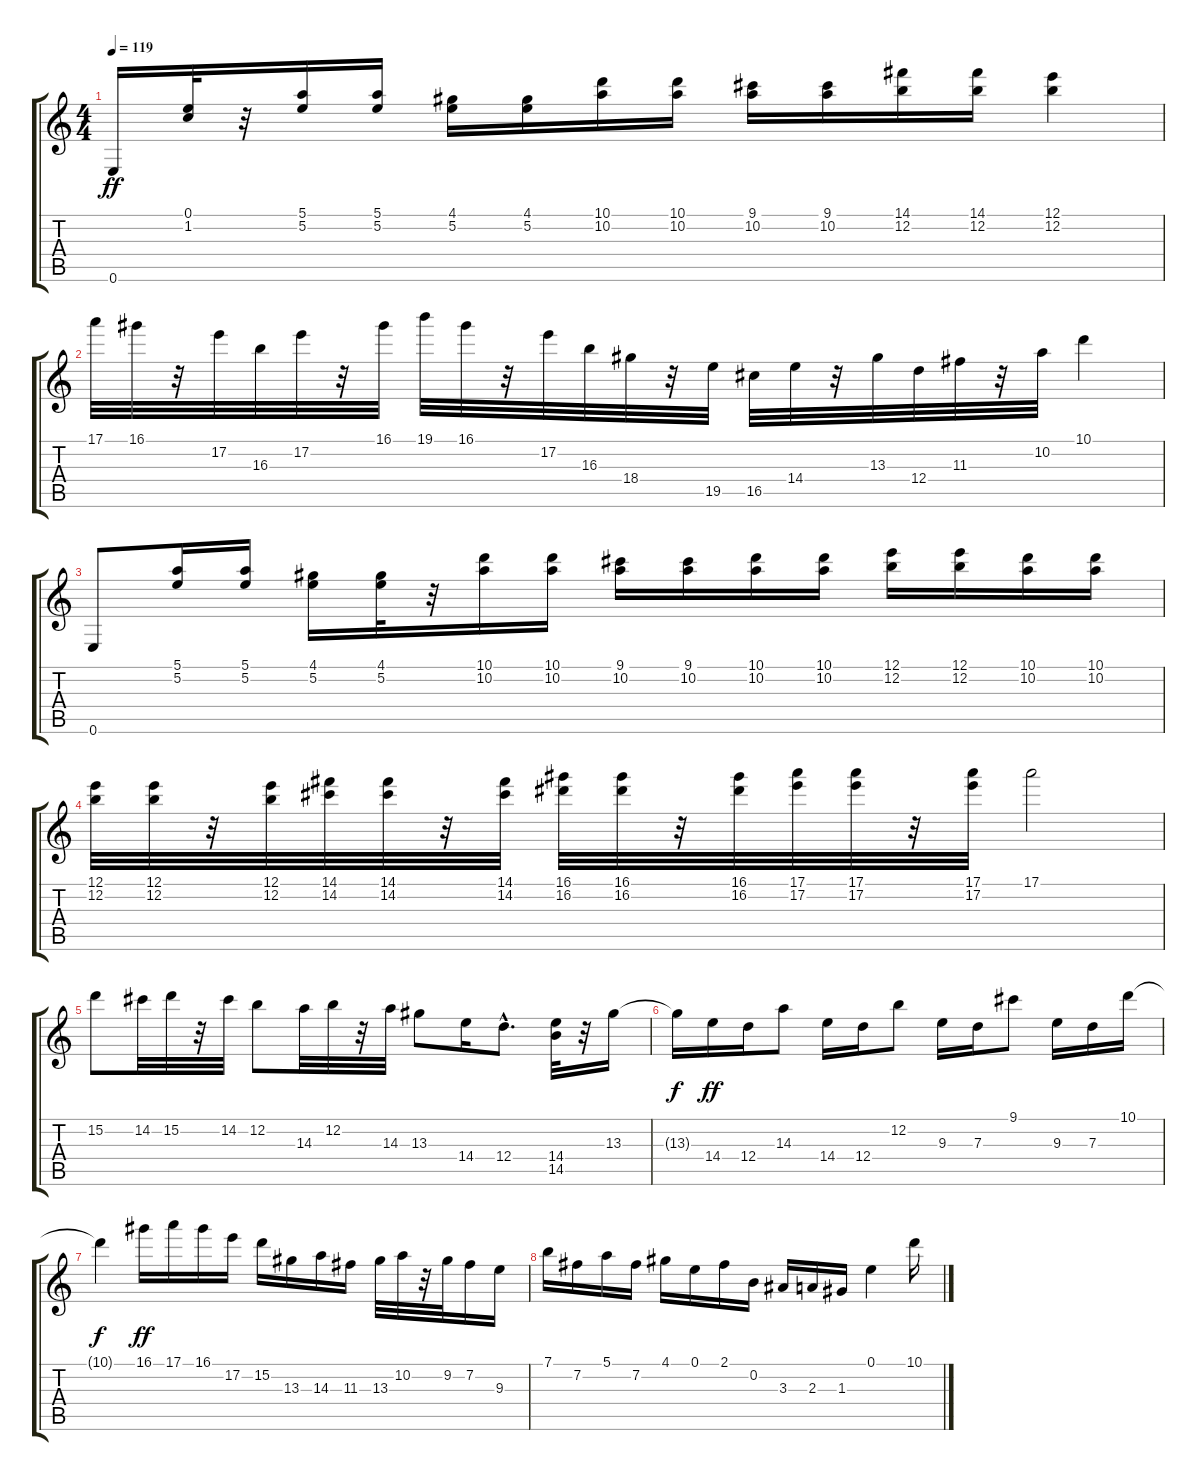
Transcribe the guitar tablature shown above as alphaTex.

\track "" {instrument distortionguitar}
\staff {score tabs}
\tuning (E4 B3 G3 D3 A2 E2) {hide}
\ts (4 4)
\tempo 119
\clef g2
\ks c
0.6.16{dy ff} (0.1 1.2).32 r.32 (5.1 5.2).16 (5.1 5.2).16 (4.1 5.2).16 (4.1 5.2).16 (10.1 10.2).16 (10.1 10.2).16 (9.1 10.2).16 (9.1 10.2).16 (14.1 12.2).16 (14.1 12.2).16 (12.1 12.2).4 |
17.1.32 16.1.32 r.32 17.2.32 16.3.32 17.2.32 r.32 16.1.32 19.1.32 16.1.32 r.32 17.2.32 16.3.32 18.4.32 r.32 19.5.32 16.5.32 14.4.32 r.32 13.3.32 12.4.32 11.3.32 r.32 10.2.32 10.1.4 |
0.6.8 (5.1 5.2).16 (5.1 5.2).16 (4.1 5.2).16 (4.1 5.2).32 r.32 (10.1 10.2).16 (10.1 10.2).16 (9.1 10.2).16 (9.1 10.2).16 (10.1 10.2).16 (10.1 10.2).16 (12.1 12.2).16 (12.1 12.2).16 (10.1 10.2).16 (10.1 10.2).16 |
(12.1 12.2).32 (12.1 12.2).32 r.32 (12.1 12.2).32 (14.1 14.2).32 (14.1 14.2).32 r.32 (14.1 14.2).32 (16.1 16.2).32 (16.1 16.2).32 r.32 (16.1 16.2).32 (17.1 17.2).32 (17.1 17.2).32 r.32 (17.1 17.2).32 17.1.2 |
15.2.8 14.2.32 15.2.32 r.32 14.2.32 12.2.8 14.3.32 12.2.32 r.32 14.3.32 13.3.8 14.4.16 12.4{hac}.8{d} (14.4 14.5).32 r.32 13.3.16 |
13.3{t}.16{dy f} 14.4.16{dy ff} 12.4.16 14.3.8 14.4.16 12.4.16 12.2.8 9.3.16 7.3.16 9.1.8 9.3.16 7.3.16 10.1.16 |
10.1{t}.4{dy f} 16.1.16{dy ff} 17.1.16 16.1.16 17.2.16 15.2.16 13.3.16 14.3.16 11.3.16 13.3.32 10.2.32 r.32 9.2.32 7.2.16 9.3.16 |
7.1.16 7.2.16 5.1.16 7.2.16 4.1.16 0.1.16 2.1.16 0.2.16 3.3.16 2.3.16 1.3.16 0.1.4 10.1.16
